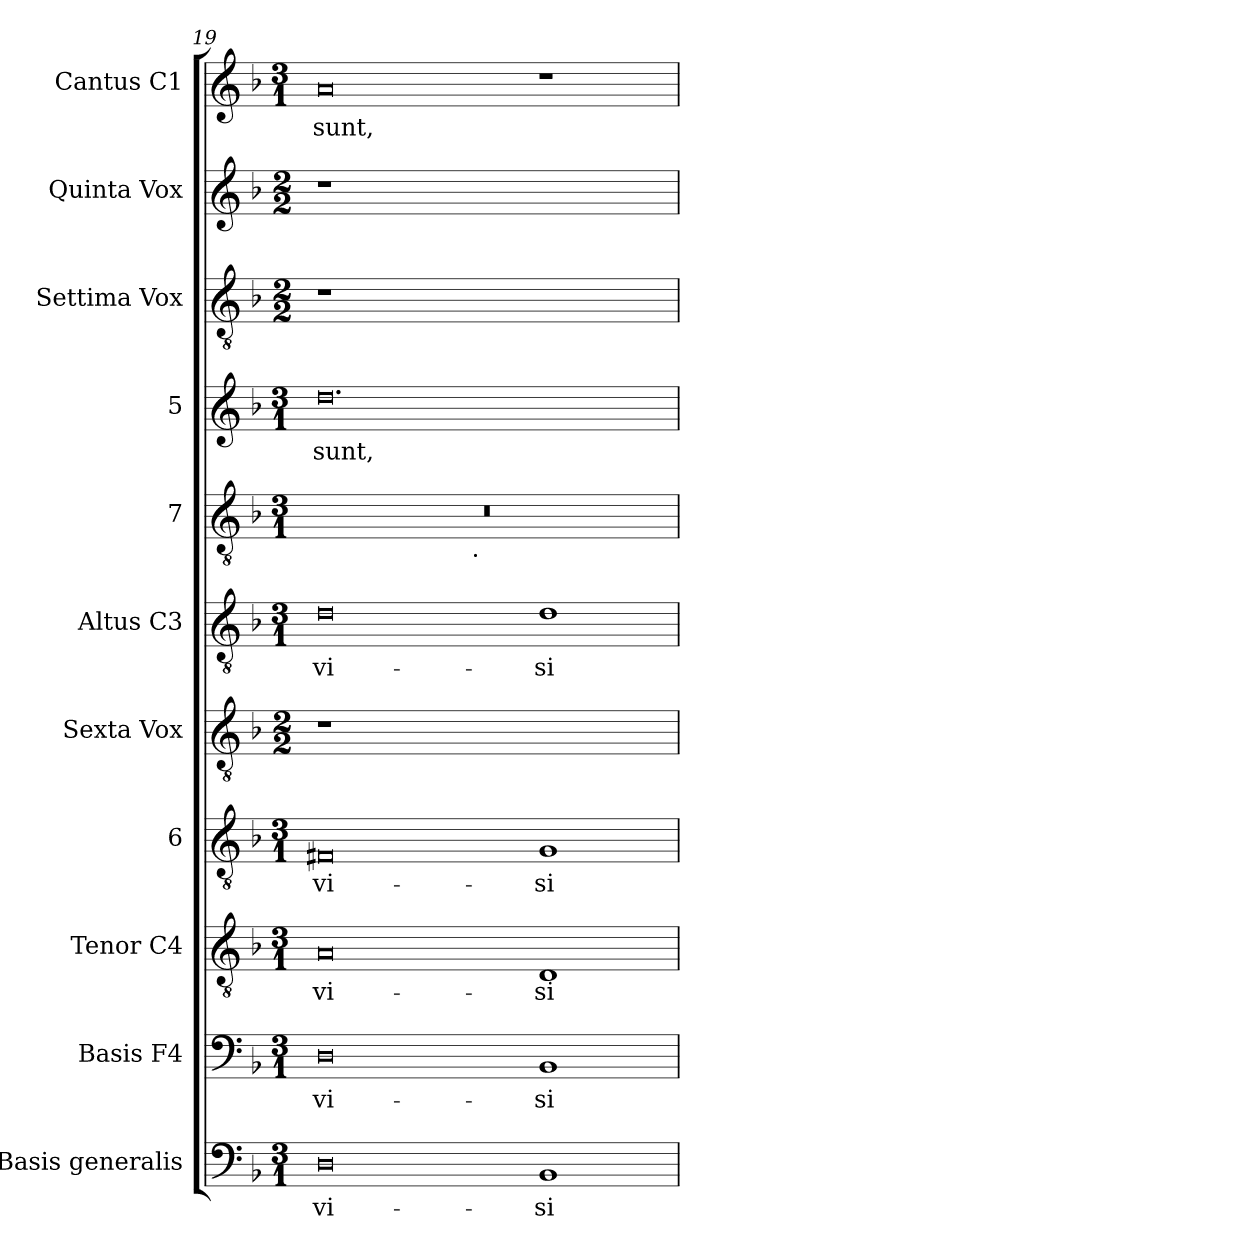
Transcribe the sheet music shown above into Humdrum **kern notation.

**kern	**text	**kern	**text	**kern	**text	**kern	**text	**kern	**kern	**text	**kern	**kern	**text	**kern	**kern	**kern	**text
*part11	*part11	*part10	*part10	*part9	*part9	*part8	*part8	*part7	*part6	*part6	*part5	*part4	*part4	*part3	*part2	*part1	*part1
*staff11	*staff11	*staff10	*staff10	*staff9	*staff9	*staff8	*staff8	*staff7	*staff6	*staff6	*staff5	*staff4	*staff4	*staff3	*staff2	*staff1	*staff1
*I"Basis  generalis	*	*I"Basis  F4	*	*I"Tenor  C4	*	*I"6	*	*I"Sexta  Vox	*I"Altus  C3	*	*I"7	*I"5	*	*I"Settima  Vox	*I"Quinta  Vox	*I"Cantus  C1	*
*	*	*I'B	*	*I'T	*	*	*	*	*I'A	*	*	*	*	*	*	*I'C	*
*clefF4	*	*clefF4	*	*clefGv2	*	*clefGv2	*	*clefGv2	*clefGv2	*	*clefGv2	*clefG2	*	*clefGv2	*clefG2	*clefG2	*
*k[b-]	*	*k[b-]	*	*k[b-]	*	*k[b-]	*	*k[b-]	*k[b-]	*	*k[b-]	*k[b-]	*	*k[b-]	*k[b-]	*k[b-]	*
*F:	*	*F:	*	*F:	*	*F:	*	*F:	*F:	*	*F:	*F:	*	*F:	*F:	*F:	*
*M3/1	*	*M3/1	*	*M3/1	*	*M3/1	*	*M2/2	*M3/1	*	*M3/1	*M3/1	*	*M2/2	*M2/2	*M3/1	*
=19	=19	=19	=19	=19	=19	=19	=19	=19	=19	=19	=19	=19	=19	=19	=19	=19	=19
!	!LO:LY:a:cj	!	!LO:LY:b:cj	!	!LO:LY:b:cj	!	!LO:LY:b:cj	!	!	!LO:LY:b:cj	!	!	!LO:LY:b:cj	!	!	!	!LO:LY:b:cj
*	*	*	*	*	*	*	*	*	*	*	*^	*	*	*	*	*	*
0D	-vi-	0D	-vi-	0A	-vi-	0F#X	-vi-	1r	0d	-vi-	0.r	1ryy	0.dd	sunt,	1r	1r	0a	sunt,
.	.	.	.	.	.	.	.	0ryy	.	.	.	4..ryy	.	.	0ryy	0ryy	.	.
!	!	!	!	!	!	!	!	!	!	!	!	!LO:TX:b:t=.	!	!	!	!	!	!
.	.	.	.	.	.	.	.	.	.	.	.	1ryy	.	.	.	.	.	.
!	!LO:LY:a:cj	!	!LO:LY:b:cj	!	!LO:LY:b:cj	!	!LO:LY:b:cj	!	!	!LO:LY:b:cj	!	!	!	!	!	!	!	!
1BB-	-si	1BB-	-si	1D	-si	1G	-si	.	1d	-si	.	.	.	.	.	.	1r	.
.	.	.	.	.	.	.	.	.	.	.	.	2ryy	.	.	.	.	.	.
.	.	.	.	.	.	.	.	.	.	.	.	16ryy	.	.	.	.	.	.
*	*	*	*	*	*	*	*	*	*	*	*v	*v	*	*	*	*	*	*
=	=	=	=	=	=	=	=	=	=	=	=	=	=	=	=	=	=
*-	*-	*-	*-	*-	*-	*-	*-	*-	*-	*-	*-	*-	*-	*-	*-	*-	*-
